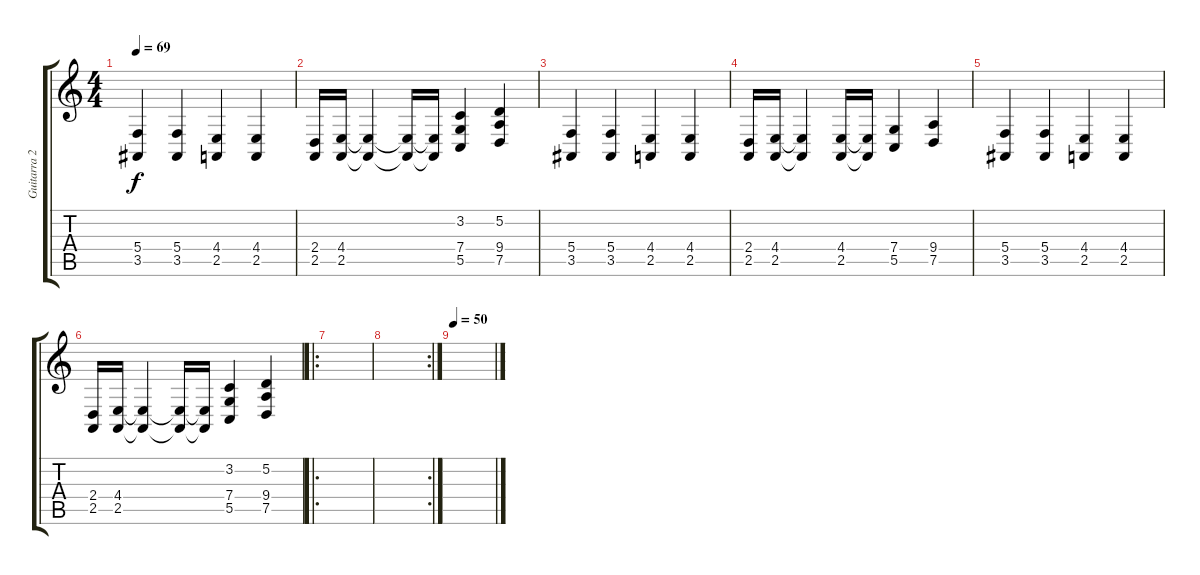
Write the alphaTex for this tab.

\track ("Guitarra 2" "Guitarra 2") {instrument electricgrandpiano}
\staff {score tabs}
\tuning (D4 A3 F3 C3 G2 D2) {hide}
\ts (4 4)
\tempo 69
\clef g2
\ks c
(5.4 3.5).4{dy f instrument overdrivenguitar} (5.4 3.5).4 (4.4 2.5).4 (4.4 2.5).4 |
(2.4 2.5).16 (4.4 2.5).16 (4.4{t} 2.5{t}).4 (4.4{t} 2.5{t}).16 (4.4{t} 2.5{t}).16 (3.2 7.4 5.5).4 (5.2 9.4 7.5).4 |
(5.4 3.5).4{instrument overdrivenguitar} (5.4 3.5).4 (4.4 2.5).4 (4.4 2.5).4 |
(2.4 2.5).16 (4.4 2.5).16 (4.4{t} 2.5{t}).4 (4.4 2.5).16 (4.4{t} 2.5{t}).16 (7.4 5.5).4 (9.4 7.5).4 |
(5.4 3.5).4{instrument overdrivenguitar} (5.4 3.5).4 (4.4 2.5).4 (4.4 2.5).4 |
(2.4 2.5).16 (4.4 2.5).16 (4.4{t} 2.5{t}).4 (4.4{t} 2.5{t}).16 (4.4{t} 2.5{t}).16 (3.2 7.4 5.5).4 (5.2 9.4 7.5).4 |
\ro
|
\rc 2
|
\tempo 50
